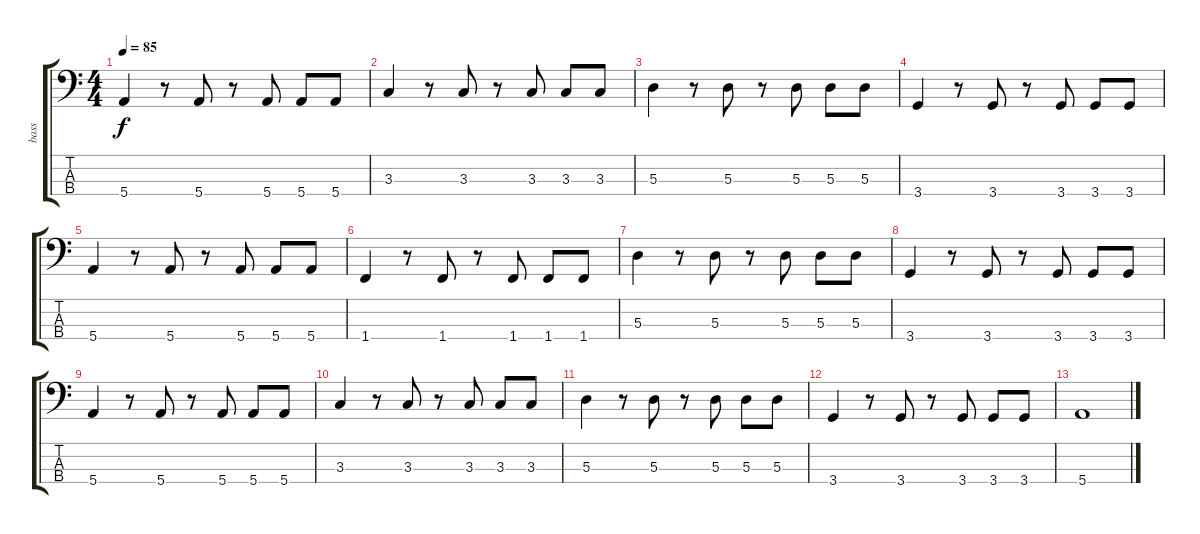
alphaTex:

\track ("bass" "bass") {instrument electricbassfinger}
\staff {score tabs}
\tuning (G2 D2 A1 E1) {hide}
\ts (4 4)
\tempo 85
\clef f4
\ks c
5.4.4{dy f} r.8 5.4.8 r.8 5.4.8 5.4.8 5.4.8 |
3.3.4 r.8 3.3.8 r.8 3.3.8 3.3.8 3.3.8 |
5.3.4 r.8 5.3.8 r.8 5.3.8 5.3.8 5.3.8 |
3.4.4 r.8 3.4.8 r.8 3.4.8 3.4.8 3.4.8 |
5.4.4 r.8 5.4.8 r.8 5.4.8 5.4.8 5.4.8 |
1.4.4 r.8 1.4.8 r.8 1.4.8 1.4.8 1.4.8 |
5.3.4 r.8 5.3.8 r.8 5.3.8 5.3.8 5.3.8 |
3.4.4 r.8 3.4.8 r.8 3.4.8 3.4.8 3.4.8 |
5.4.4 r.8 5.4.8 r.8 5.4.8 5.4.8 5.4.8 |
3.3.4 r.8 3.3.8 r.8 3.3.8 3.3.8 3.3.8 |
5.3.4 r.8 5.3.8 r.8 5.3.8 5.3.8 5.3.8 |
3.4.4 r.8 3.4.8 r.8 3.4.8 3.4.8 3.4.8 |
5.4.1
